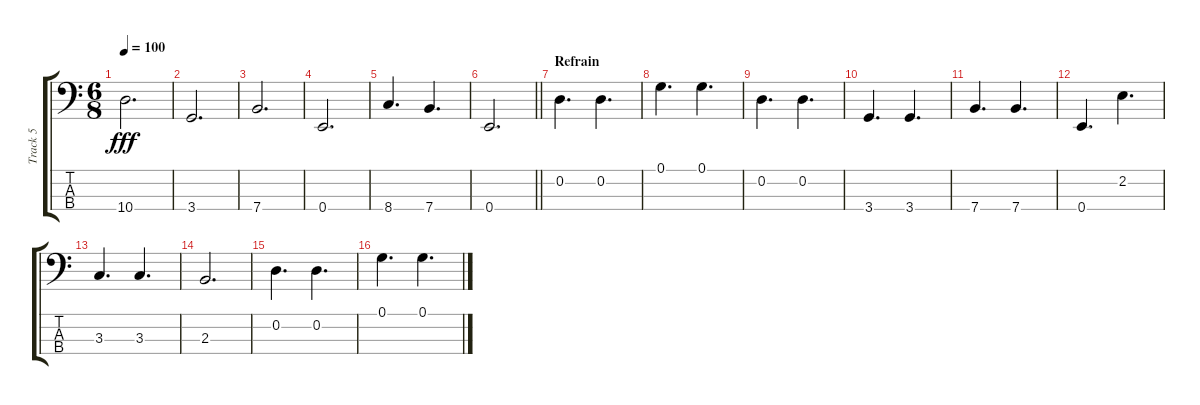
\track ("Track 5" "Track 5") {instrument electricbassfinger}
\staff {score tabs}
\tuning (G2 D2 A1 E1) {hide}
\ts (6 8)
\tempo 100
\clef f4
\ks c
10.4.2{d dy fff} |
3.4.2{d} |
7.4.2{d} |
0.4.2{d} |
8.4.4{d} 7.4.4{d} |
\barLineRight lightlight
0.4.2{d} |
\section ("" "Refrain")
0.2.4{d} 0.2.4{d} |
0.1.4{d} 0.1.4{d} |
0.2.4{d} 0.2.4{d} |
3.4.4{d} 3.4.4{d} |
7.4.4{d} 7.4.4{d} |
0.4.4{d} 2.2.4{d} |
3.3.4{d} 3.3.4{d} |
2.3.2{d} |
0.2.4{d} 0.2.4{d} |
0.1.4{d} 0.1.4{d}
